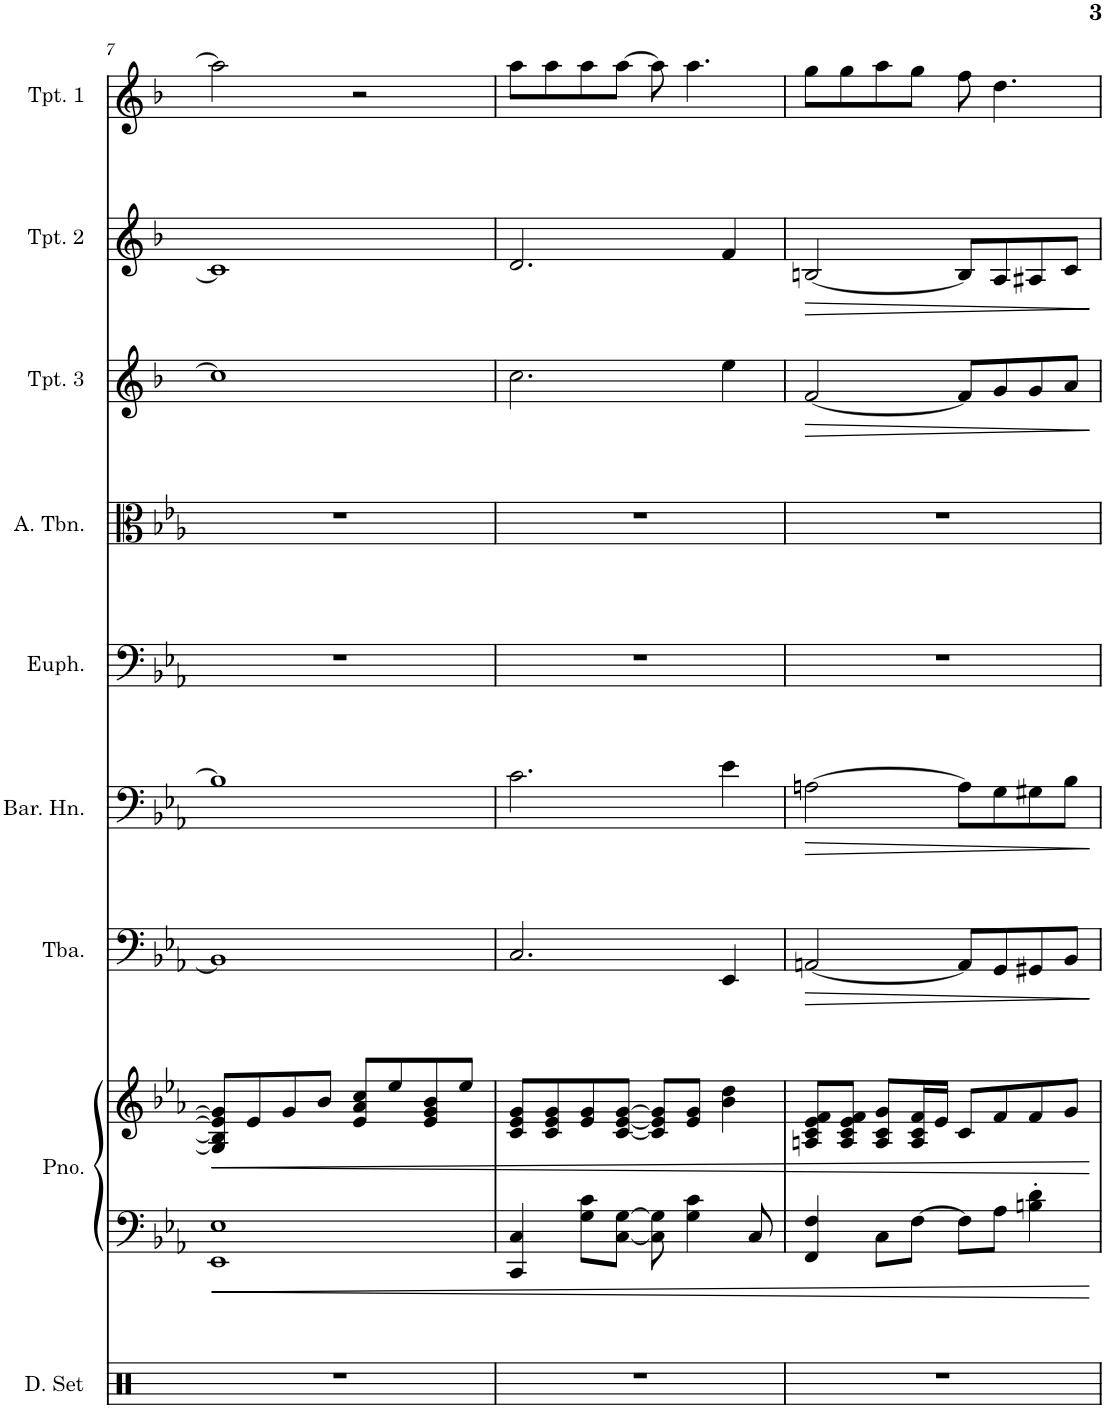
**kern	**kern	**kern	**dynam	**kern	**dynam	**kern	**dynam	**kern	**kern	**kern	**dynam	**kern	**dynam	**kern
*part9	*part8	*part8	*part8	*part7	*part7	*part6	*part6	*part5	*part4	*part3	*part3	*part2	*part2	*part1
*staff10	*staff9	*staff8	*staff8/9	*staff7	*staff7	*staff6	*staff6	*staff5	*staff4	*staff3	*staff3	*staff2	*staff2	*staff1
*I"Drumset	*I"Grand Piano	*	*	*I"Tuba	*	*I"Baritone Horn	*	*I"Euphonium	*I"Alto Trombone	*I"Trumpet 3	*	*I"Trumpet 2	*	*I"Trumpet 1
*I'D. Set	*I'Pno.	*	*	*I'Tba.	*	*I'Bar. Hn.	*	*I'Euph.	*I'A. Tbn.	*I'Tpt. 3	*	*I'Tpt. 2	*	*I'Tpt. 1
!!LO:PB:g=z
*clefX	*clefF4	*clefG2	*	*clefF4	*	*clefF4	*	*clefF4	*clefC3	*clefG2	*	*clefG2	*	*clefG2
*	*	*	*	*	*	*Trd4c7	*	*	*	*Trd1c2	*	*Trd1c2	*	*Trd1c2
*k[]	*k[b-e-a-]	*k[b-e-a-]	*	*k[b-e-a-]	*	*k[b-e-a-]	*	*k[b-e-a-]	*k[b-e-a-]	*k[b-]	*	*k[b-]	*	*k[b-]
*M4/4	*M4/4	*M4/4	*	*M4/4	*	*M4/4	*	*M4/4	*M4/4	*M4/4	*	*M4/4	*	*M4/4
=7	=7	=7	=7	=7	=7	=7	=7	=7	=7	=7	=7	=7	=7	=7
!	!	!	!LO:HP:b	!	!	!	!	!	!	!	!	!	!	!
1r	1EE- 1E-	8G/] 8B-/] 8e-/] 8g/]L	<	1BB-]	.	1B-]	.	1r	1r	1cc]	.	1c]	.	2aa\]
.	.	8e-/	.	.	.	.	.	.	.	.	.	.	.	.
.	.	8g/	.	.	.	.	.	.	.	.	.	.	.	.
.	.	8b-/J	.	.	.	.	.	.	.	.	.	.	.	.
.	.	8e-/ 8a-/ 8cc/L	.	.	.	.	.	.	.	.	.	.	.	2r
.	.	8ee-/	.	.	.	.	.	.	.	.	.	.	.	.
.	.	8e-/ 8g/ 8b-/	.	.	.	.	.	.	.	.	.	.	.	.
.	.	8ee-/J	.	.	.	.	.	.	.	.	.	.	.	.
=8	=8	=8	=8	=8	=8	=8	=8	=8	=8	=8	=8	=8	=8	=8
1r	4CC/ 4C/	8c/ 8e-/ 8g/L	.	2.C/	.	2.c\	.	1r	1r	2.cc\	.	2.d/	.	8aa\L
.	.	8c/ 8e-/ 8g/	.	.	.	.	.	.	.	.	.	.	.	8aa\
.	8G\ 8c\L	8e-/ 8g/	.	.	.	.	.	.	.	.	.	.	.	8aa\
.	[8C\ [8G\J	[8c/ [8e-/ [8g/J	.	.	.	.	.	.	.	.	.	.	.	[8aa\J
.	8C\] 8G\]	8c/] 8e-/] 8g/]L	.	.	.	.	.	.	.	.	.	.	.	8aa\]
.	4G\ 4c\	8e-/ 8g/J	.	.	.	.	.	.	.	.	.	.	.	4.aa\
.	.	4b-\ 4dd\	.	4EE-/	.	4e-\	.	.	.	4ee\	.	4f/	.	.
.	8C/	.	.	.	.	.	.	.	.	.	.	.	.	.
=9	=9	=9	=9	=9	=9	=9	=9	=9	=9	=9	=9	=9	=9	=9
!	!	!	!	!	!LO:HP:b	!	!LO:HP:b	!	!	!	!LO:HP:b	!	!LO:HP:b	!
1r	4FF/ 4F/	8An/ 8c/ 8e-/ 8f/L	.	[2AAn/	>	[2An\	>	1r	1r	[2f/	>	[2Bn/	>	8gg\L
.	.	8A/ 8c/ 8e-/ 8f/J	.	.	.	.	.	.	.	.	.	.	.	8gg\
.	8C\L	8A/ 8c/ 8g/L	.	.	.	.	.	.	.	.	.	.	.	8aa\
.	[8F\J	16A/ 16c/ 16f/L	.	.	.	.	.	.	.	.	.	.	.	8gg\J
.	.	16e-/JJ	.	.	.	.	.	.	.	.	.	.	.	.
.	8F\L]	8c/L	.	8AA/L]	.	8A\L]	.	.	.	8f/L]	.	8B/L]	.	8ff\
.	8A-\J	8f/	.	8GG/	.	8G\	.	.	.	8g/	.	8A/	.	4.dd\
.	4Bn\' 4d\'	8f/	.	8GG#X/	.	8G#X\	.	.	.	8g/	.	8A#X/	.	.
.	.	8g/J	.	8BB-/J	.	8B-\J	.	.	.	8a/J	.	8c/J	.	.
.	.	.	[	.	]	.	]	.	.	.	]	.	]	.
=	=	=	=	=	=	=	=	=	=	=	=	=	=	=
*-	*-	*-	*-	*-	*-	*-	*-	*-	*-	*-	*-	*-	*-	*-
